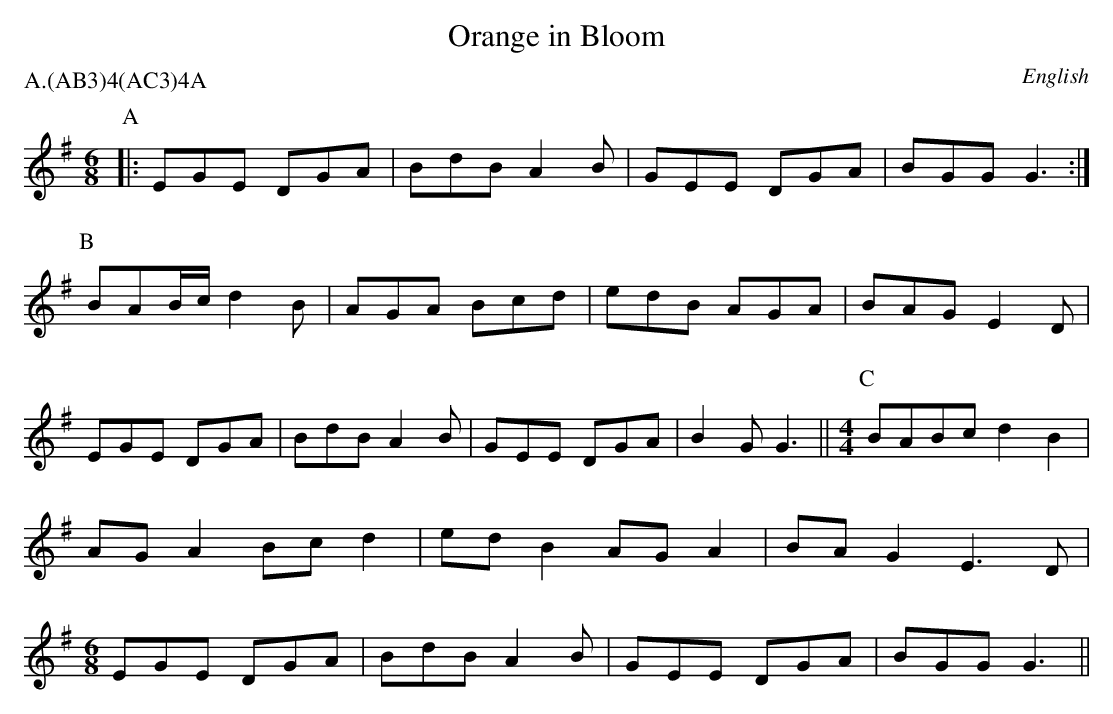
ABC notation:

X:1
T:Orange in Bloom
M:6/8
O:English
P:A.(AB3)4(AC3)4A
K:G
P:A
|:     EGE       DGA   | BdB   A2B   | GEE   DGA   | BGG   G3   :|\
P:B
       BAB/2c/2  d2B   | AGA   Bcd   | edB   AGA   | BAG   E2D  |\
       EGE       DGA   | BdB   A2B   | GEE   DGA   | B2G   G3   ||\
M:4/4
P:C
       BABc      d2 B2 | AG A2 Bc d2 | ed B2 AG A2 | BA G2 E3 D |\
M:6/8
       EGE       DGA   | BdB   A2B   | GEE   DGA   | BGG   G3   ||
